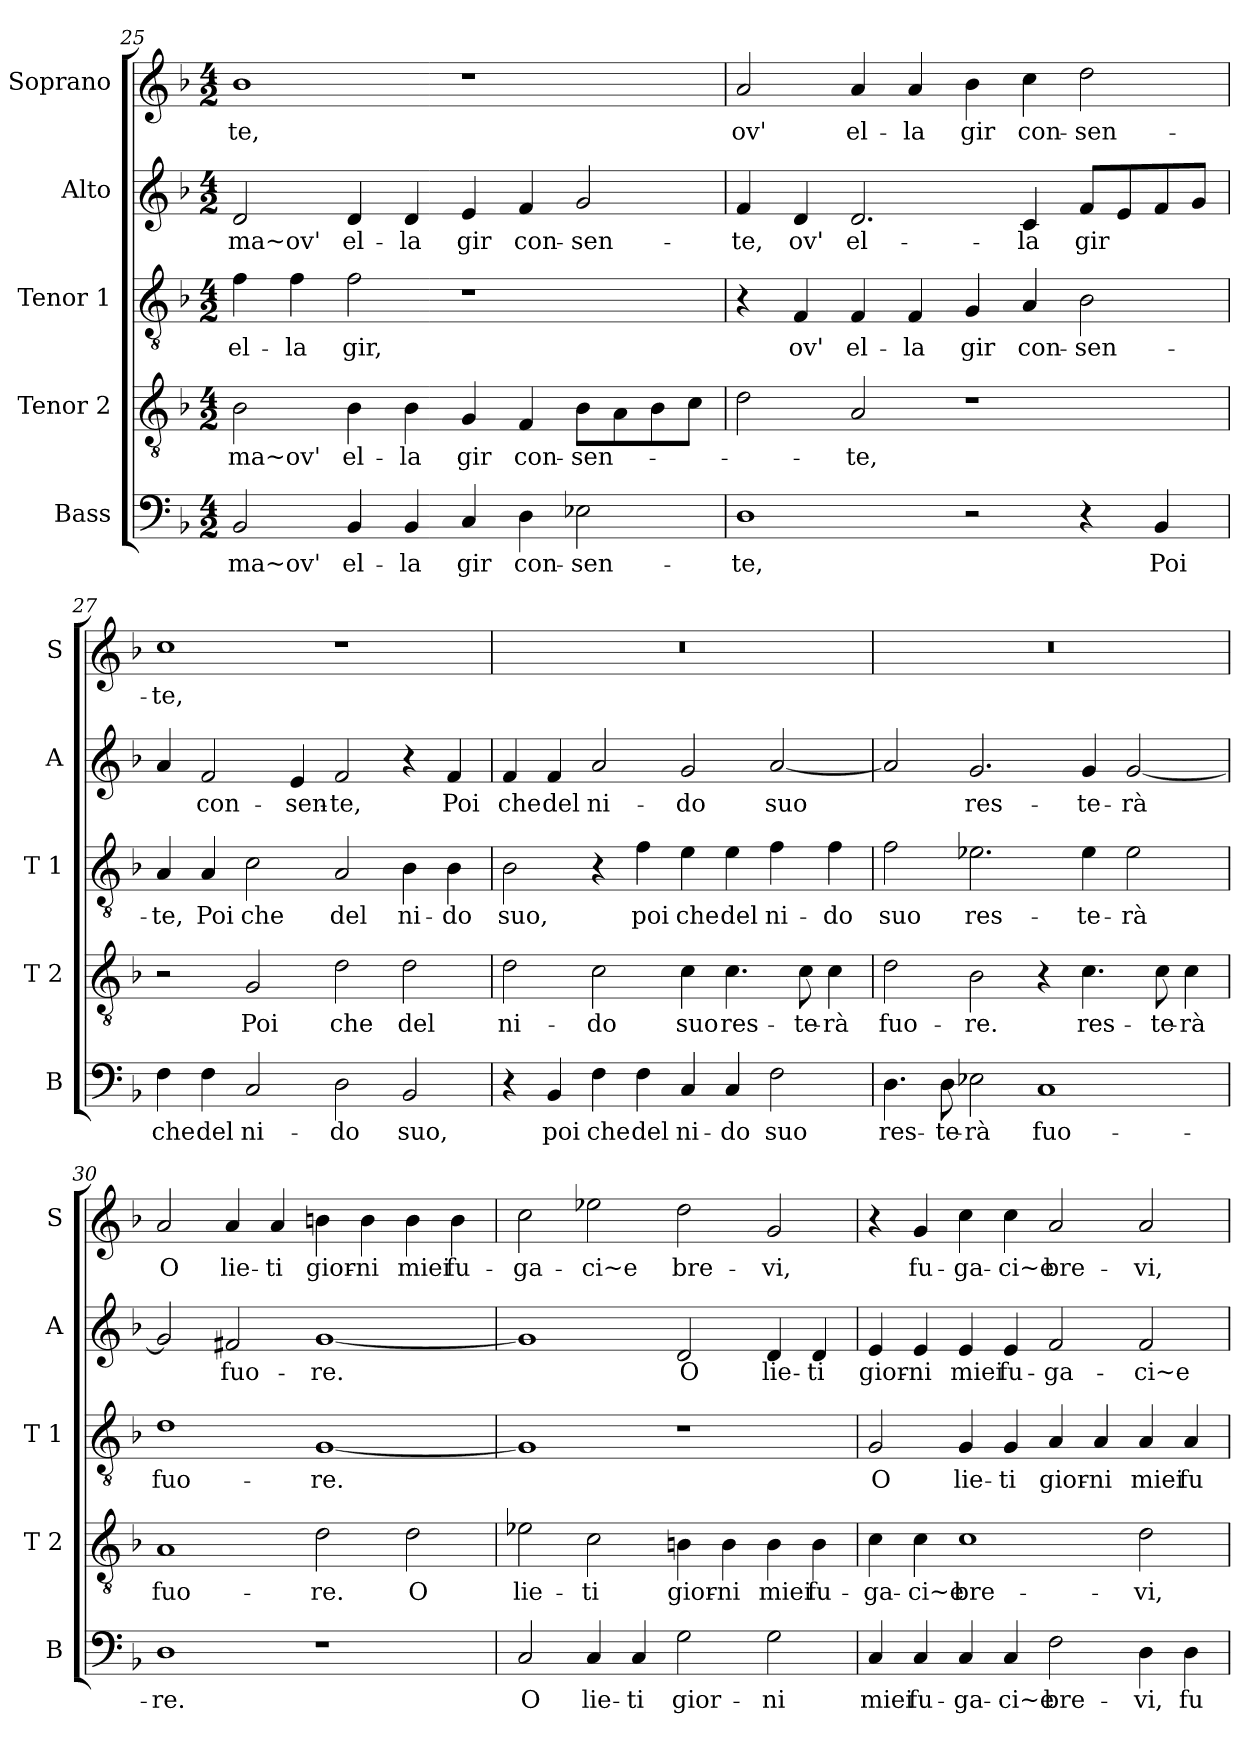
**kern	**text	**kern	**text	**kern	**text	**kern	**text	**kern	**text
*part5	*part5	*part4	*part4	*part3	*part3	*part2	*part2	*part1	*part1
*staff5	*staff5	*staff4	*staff4	*staff3	*staff3	*staff2	*staff2	*staff1	*staff1
*I"Bass	*	*I"Tenor 2	*	*I"Tenor 1	*	*I"Alto	*	*I"Soprano	*
*I'B	*	*I'T 2	*	*I'T 1	*	*I'A	*	*I'S	*
!!LO:PB:g=z
*clefF4	*	*clefGv2	*	*clefGv2	*	*clefG2	*	*clefG2	*
*k[b-]	*	*k[b-]	*	*k[b-]	*	*k[b-]	*	*k[b-]	*
*F:	*	*F:	*	*F:	*	*F:	*	*F:	*
*M4/2	*	*M4/2	*	*M4/2	*	*M4/2	*	*M4/2	*
=25	=25	=25	=25	=25	=25	=25	=25	=25	=25
!	!LO:LY:b	!	!LO:LY:b	!	!LO:LY:b	!	!LO:LY:b	!	!LO:LY:b
2BB-/	-ma~ov'	2B-\	-ma~ov'	4f\	el-	2d/	-ma~ov'	1b-	-te,
!	!	!	!	!	!LO:LY:b	!	!	!	!
.	.	.	.	4f\	-la	.	.	.	.
!	!LO:LY:b	!	!LO:LY:b	!	!LO:LY:b	!	!LO:LY:b	!	!
4BB-/	el-	4B-\	el-	2f\	gir,	4d/	el-	.	.
!	!LO:LY:b	!	!LO:LY:b	!	!	!	!LO:LY:b	!	!
4BB-/	-la	4B-\	-la	.	.	4d/	-la	.	.
!	!LO:LY:b	!	!LO:LY:b	!	!	!	!LO:LY:b	!	!
4C/	gir	4G/	gir	1r	.	4e/	gir	1r	.
!	!LO:LY:b	!	!LO:LY:b	!	!	!	!LO:LY:b	!	!
4D\	con-	4F/	con-	.	.	4f/	con-	.	.
!	!LO:LY:b	!	!LO:LY:b	!	!	!	!LO:LY:b	!	!
2E-X\	-sen-	8B-\L	-sen-	.	.	2g/	-sen-	.	.
.	.	8A\	.	.	.	.	.	.	.
.	.	8B-\	.	.	.	.	.	.	.
.	.	8c\J	.	.	.	.	.	.	.
=26	=26	=26	=26	=26	=26	=26	=26	=26	=26
!	!LO:LY:b	!	!	!	!	!	!LO:LY:b	!	!LO:LY:b
1D	-te,	2d\	.	4r	.	4f/	-te,	2a/	ov'
!	!	!	!	!	!LO:LY:b	!	!LO:LY:b	!	!
.	.	.	.	4F/	ov'	4d/	ov'	.	.
!	!	!	!LO:LY:b	!	!LO:LY:b	!	!LO:LY:b	!	!LO:LY:b
.	.	2A/	-te,	4F/	el-	2.d/	el-	4a/	el-
!	!	!	!	!	!LO:LY:b	!	!	!	!LO:LY:b
.	.	.	.	4F/	-la	.	.	4a/	-la
!	!	!	!	!	!LO:LY:b	!	!	!	!LO:LY:b
2r	.	1r	.	4G/	gir	.	.	4b-\	gir
!	!	!	!	!	!LO:LY:b	!	!LO:LY:b	!	!LO:LY:b
.	.	.	.	4A/	con-	4c/	-la	4cc\	con-
!	!	!	!	!	!LO:LY:b	!	!LO:LY:b	!	!LO:LY:b
4r	.	.	.	2B-\	-sen-	8f/L	gir	2dd\	-sen-
.	.	.	.	.	.	8e/	.	.	.
!	!LO:LY:b	!	!	!	!	!	!	!	!
4BB-/	Poi	.	.	.	.	8f/	.	.	.
.	.	.	.	.	.	8g/J	.	.	.
=27	=27	=27	=27	=27	=27	=27	=27	=27	=27
!	!LO:LY:b	!	!	!	!LO:LY:b	!	!	!	!LO:LY:b
4F\	che	2r	.	4A/	-te,	4a/	.	1cc	-te,
!	!LO:LY:b	!	!	!	!LO:LY:b	!	!LO:LY:b	!	!
4F\	del	.	.	4A/	Poi	2f/	con-	.	.
!	!LO:LY:b	!	!LO:LY:b	!	!LO:LY:b	!	!	!	!
2C/	ni-	2G/	Poi	2c\	che	.	.	.	.
!	!	!	!	!	!	!	!LO:LY:b	!	!
.	.	.	.	.	.	4e/	-sen-	.	.
!	!LO:LY:b	!	!LO:LY:b	!	!LO:LY:b	!	!LO:LY:b	!	!
2D\	-do	2d\	che	2A/	del	2f/	-te,	1r	.
!	!LO:LY:b	!	!LO:LY:b	!	!LO:LY:b	!	!	!	!
2BB-/	suo,	2d\	del	4B-\	ni-	4r	.	.	.
!	!	!	!	!	!LO:LY:b	!	!LO:LY:b	!	!
.	.	.	.	4B-\	-do	4f/	Poi	.	.
!!LO:LB:g=z
=28	=28	=28	=28	=28	=28	=28	=28	=28	=28
!	!	!	!LO:LY:b	!	!LO:LY:b	!	!LO:LY:b	!	!
4r	.	2d\	ni-	2B-\	suo,	4f/	che	0r	.
!	!LO:LY:b	!	!	!	!	!	!LO:LY:b	!	!
4BB-/	poi	.	.	.	.	4f/	del	.	.
!	!LO:LY:b	!	!LO:LY:b	!	!	!	!LO:LY:b	!	!
4F\	che	2c\	-do	4r	.	2a/	ni-	.	.
!	!LO:LY:b	!	!	!	!LO:LY:b	!	!	!	!
4F\	del	.	.	4f\	poi	.	.	.	.
!	!LO:LY:b	!	!LO:LY:b	!	!LO:LY:b	!	!LO:LY:b	!	!
4C/	ni-	4c\	suo	4e\	che	2g/	-do	.	.
!	!LO:LY:b	!	!LO:LY:b	!	!LO:LY:b	!	!	!	!
4C/	-do	4.c\	res-	4e\	del	.	.	.	.
!	!LO:LY:b	!	!	!	!LO:LY:b	!	!LO:LY:b	!	!
2F\	suo	.	.	4f\	ni-	[2a/	suo	.	.
!	!	!	!LO:LY:b	!	!	!	!	!	!
.	.	8c\	-te-	.	.	.	.	.	.
!	!	!	!LO:LY:b	!	!LO:LY:b	!	!	!	!
.	.	4c\	-rà	4f\	-do	.	.	.	.
=29	=29	=29	=29	=29	=29	=29	=29	=29	=29
!	!LO:LY:b	!	!LO:LY:b	!	!LO:LY:b	!	!	!	!
4.D\	res-	2d\	fuo-	2f\	suo	2a/]	.	0r	.
!	!LO:LY:b	!	!	!	!	!	!	!	!
8D\	-te-	.	.	.	.	.	.	.	.
!	!LO:LY:b	!	!LO:LY:b	!	!LO:LY:b	!	!LO:LY:b	!	!
2E-X\	-rà	2B-\	-re.	2.e-X\	res-	2.g/	res-	.	.
!	!LO:LY:b	!	!	!	!	!	!	!	!
1C	fuo-	4r	.	.	.	.	.	.	.
!	!	!	!LO:LY:b	!	!LO:LY:b	!	!LO:LY:b	!	!
.	.	4.c\	res-	4e-\	-te-	4g/	-te-	.	.
!	!	!	!	!	!LO:LY:b	!	!LO:LY:b	!	!
.	.	.	.	2e-\	-rà	[2g/	-rà	.	.
!	!	!	!LO:LY:b	!	!	!	!	!	!
.	.	8c\	-te-	.	.	.	.	.	.
!	!	!	!LO:LY:b	!	!	!	!	!	!
.	.	4c\	-rà	.	.	.	.	.	.
=30	=30	=30	=30	=30	=30	=30	=30	=30	=30
!	!LO:LY:b	!	!LO:LY:b	!	!LO:LY:b	!	!	!	!LO:LY:b
1D	-re.	1A	fuo-	1d	fuo-	2g/]	.	2a/	O
!	!	!	!	!	!	!	!LO:LY:b	!	!LO:LY:b
.	.	.	.	.	.	2f#X/	fuo-	4a/	lie-
!	!	!	!	!	!	!	!	!	!LO:LY:b
.	.	.	.	.	.	.	.	4a/	-ti
!	!	!	!LO:LY:b	!	!LO:LY:b	!	!LO:LY:b	!	!LO:LY:b
1r	.	2d\	-re.	[1G	-re.	[1g	-re.	4bn\	gior-
!	!	!	!	!	!	!	!	!	!LO:LY:b
.	.	.	.	.	.	.	.	4b\	-ni
!	!	!	!LO:LY:b	!	!	!	!	!	!LO:LY:b
.	.	2d\	O	.	.	.	.	4b\	miei
!	!	!	!	!	!	!	!	!	!LO:LY:b
.	.	.	.	.	.	.	.	4b\	fu-
!!LO:LB:g=z
=31	=31	=31	=31	=31	=31	=31	=31	=31	=31
!	!LO:LY:b	!	!LO:LY:b	!	!	!	!	!	!LO:LY:b
2C/	O	2e-X\	lie-	1G]	.	1g]	.	2cc\	-ga-
!	!LO:LY:b	!	!LO:LY:b	!	!	!	!	!	!LO:LY:b
4C/	lie-	2c\	-ti	.	.	.	.	2ee-X\	-ci~e
!	!LO:LY:b	!	!	!	!	!	!	!	!
4C/	-ti	.	.	.	.	.	.	.	.
!	!LO:LY:b	!	!LO:LY:b	!	!	!	!LO:LY:b	!	!LO:LY:b
2G\	gior-	4Bn\	gior-	1r	.	2d/	O	2dd\	bre-
!	!	!	!LO:LY:b	!	!	!	!	!	!
.	.	4B\	-ni	.	.	.	.	.	.
!	!LO:LY:b	!	!LO:LY:b	!	!	!	!LO:LY:b	!	!LO:LY:b
2G\	-ni	4B\	miei	.	.	4d/	lie-	2g/	-vi,
!	!	!	!LO:LY:b	!	!	!	!LO:LY:b	!	!
.	.	4B\	fu-	.	.	4d/	-ti	.	.
=32	=32	=32	=32	=32	=32	=32	=32	=32	=32
!	!LO:LY:b	!	!LO:LY:b	!	!LO:LY:b	!	!LO:LY:b	!	!
4C/	miei	4c\	-ga-	2G/	O	4e/	gior-	4r	.
!	!LO:LY:b	!	!LO:LY:b	!	!	!	!LO:LY:b	!	!LO:LY:b
4C/	fu-	4c\	-ci~e	.	.	4e/	-ni	4g/	fu-
!	!LO:LY:b	!	!LO:LY:b	!	!LO:LY:b	!	!LO:LY:b	!	!LO:LY:b
4C/	-ga-	1c	bre-	4G/	lie-	4e/	miei	4cc\	-ga-
!	!LO:LY:b	!	!	!	!LO:LY:b	!	!LO:LY:b	!	!LO:LY:b
4C/	-ci~e	.	.	4G/	-ti	4e/	fu-	4cc\	-ci~e
!	!LO:LY:b	!	!	!	!LO:LY:b	!	!LO:LY:b	!	!LO:LY:b
2F\	bre-	.	.	4A/	gior-	2f/	-ga-	2a/	bre-
!	!	!	!	!	!LO:LY:b	!	!	!	!
.	.	.	.	4A/	-ni	.	.	.	.
!	!LO:LY:b	!	!LO:LY:b	!	!LO:LY:b	!	!LO:LY:b	!	!LO:LY:b
4D\	-vi,	2d\	-vi,	4A/	miei	2f/	-ci~e	2a/	-vi,
!	!LO:LY:b	!	!	!	!LO:LY:b	!	!	!	!
4D\	fu-	.	.	4A/	fu-	.	.	.	.
=	=	=	=	=	=	=	=	=	=
*-	*-	*-	*-	*-	*-	*-	*-	*-	*-
